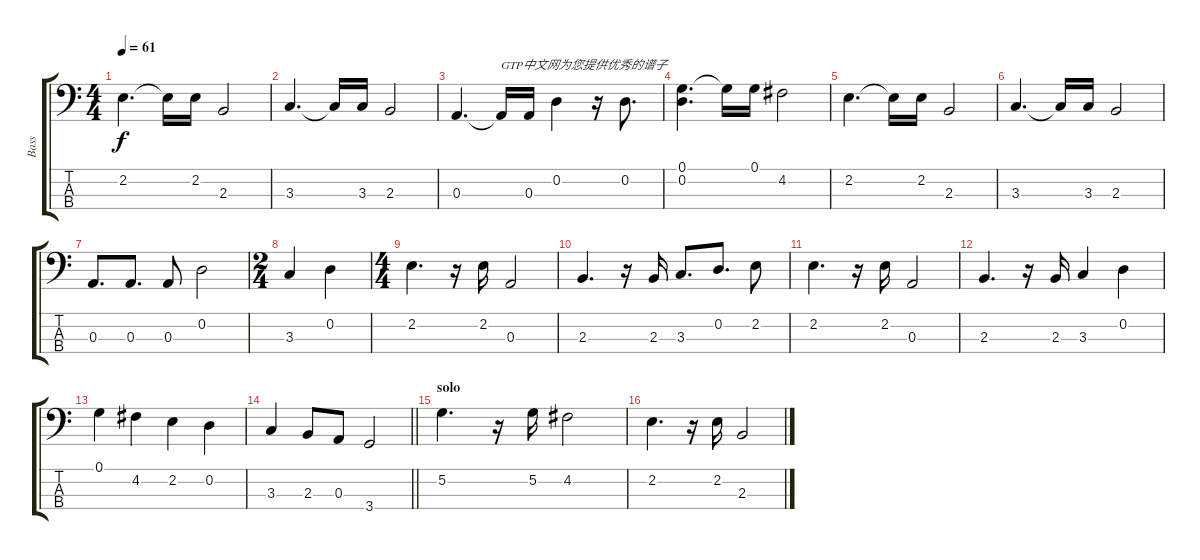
\track ("Bass" "Bass") {instrument electricbassfinger}
\staff {score tabs}
\tuning (G2 D2 A1 E1) {hide}
\ts (4 4)
\tempo 61
\clef f4
\ks c
2.2.4{d dy f} 2.2{t}.16 2.2.16 2.3.2 |
3.3.4{d} 3.3{t}.16 3.3.16 2.3.2 |
0.3.4{d} 0.3{t}.16{txt "GTP中文网为您提供优秀的谱子"} 0.3.16 0.2.4 r.16 0.2.8{d} |
(0.1 0.2).4{d} 0.1{t}.16 0.1.16 4.2.2 |
2.2.4{d} 2.2{t}.16 2.2.16 2.3.2 |
3.3.4{d} 3.3{t}.16 3.3.16 2.3.2 |
0.3.8{d} 0.3.8{d} 0.3.8 0.2.2 |
\ts (2 4)
3.3.4 0.2.4 |
\ts (4 4)
2.2.4{d} r.16 2.2.16 0.3.2 |
2.3.4{d} r.16 2.3.16 3.3.8{d} 0.2.8{d} 2.2.8 |
2.2.4{d} r.16 2.2.16 0.3.2 |
2.3.4{d} r.16 2.3.16 3.3.4 0.2.4 |
0.1.4 4.2.4 2.2.4 0.2.4 |
\barLineRight lightlight
3.3.4 2.3.8 0.3.8 3.4.2 |
\section ("" "solo")
5.2.4{d} r.16 5.2.16 4.2.2 |
2.2.4{d} r.16 2.2.16 2.3.2
